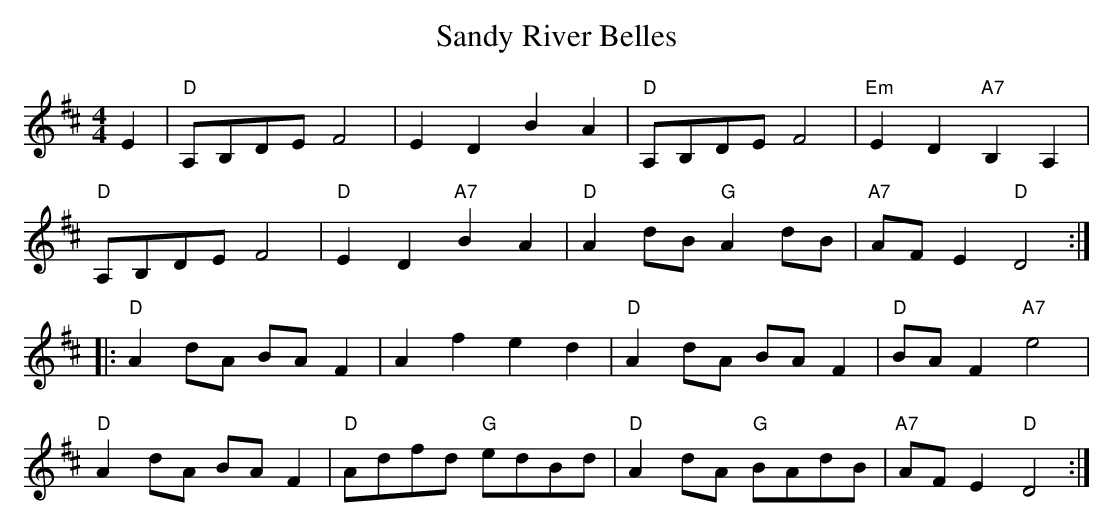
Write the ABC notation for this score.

X:1
T:Sandy River Belles
M:4/4
L:1/4
K:D
E|"D"A,/2B,/2D/2E/2 F2|ED BA|"D"A,/2B,/2D/2E/2 F2|"Em"ED "A7"B,A,|
"D"A,/2B,/2D/2E/2 F2|"D"ED "A7"BA|"D"Ad/2B/2 "G"Ad/2B/2|"A7"A/2F/2E "D"D2:|
|:"D"Ad/2A/2 B/2A/2F|Af ed|"D"Ad/2A/2 B/2A/2F|"D"B/2A/2F "A7"e2|
"D"Ad/2A/2 B/2A/2F|"D"A/2d/2f/2d/2 "G"e/2d/2B/2d/2|"D"Ad/2A/2 "G"B/2A/2d/2B/2|\
"A7"A/2F/2E "D"D2:|
